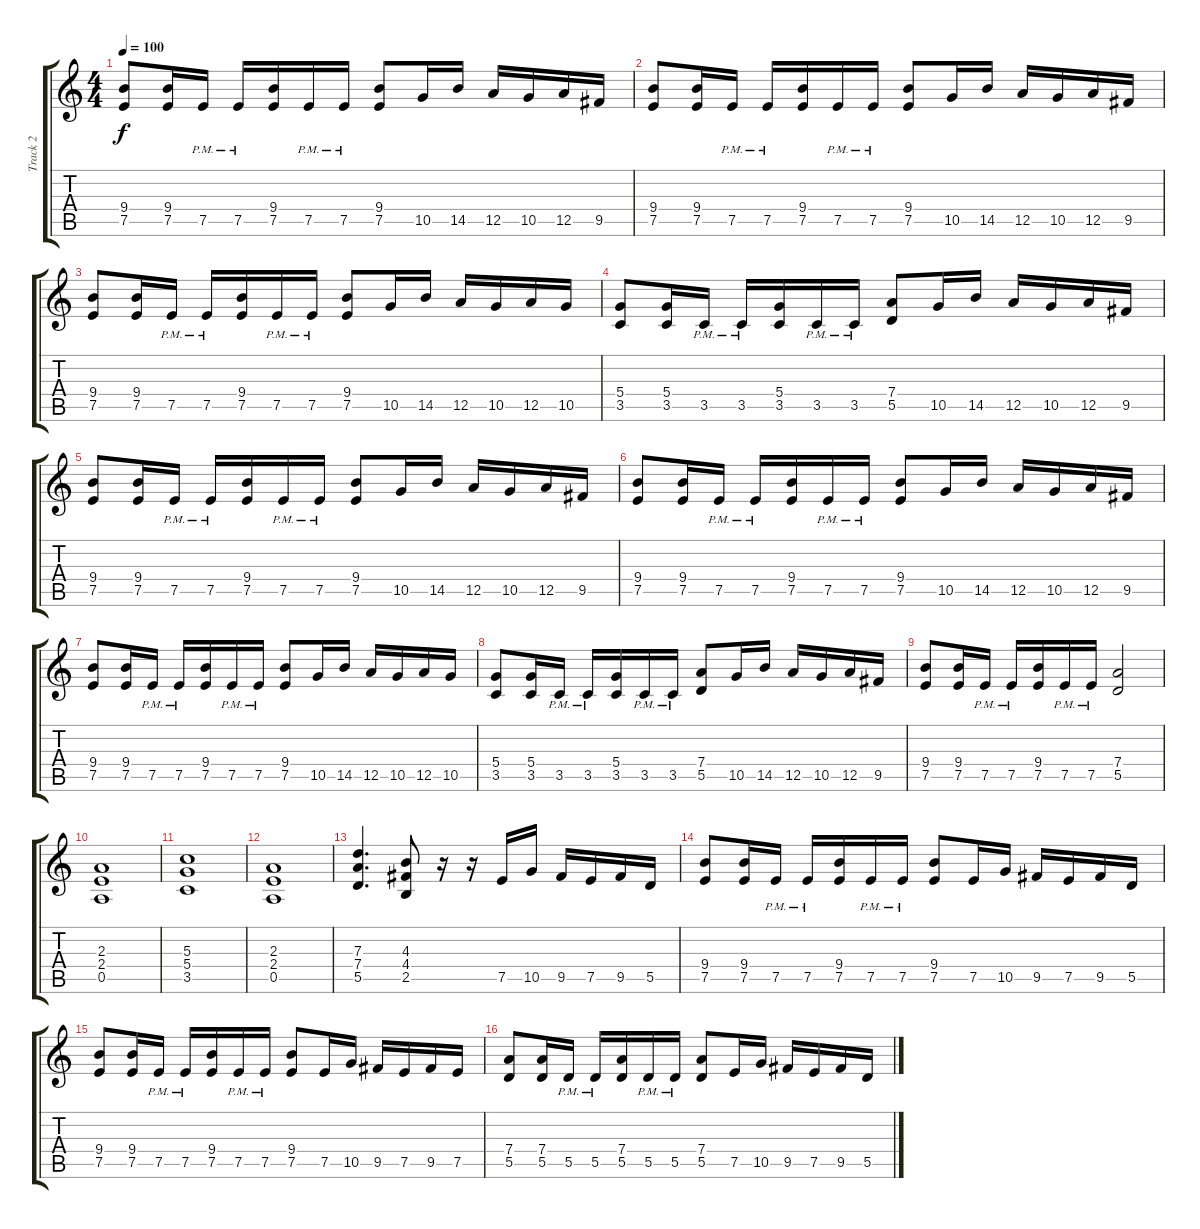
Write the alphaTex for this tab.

\track ("Track 2" "Track 2") {instrument distortionguitar}
\staff {score tabs}
\tuning (E4 B3 G3 D3 A2 E2) {hide}
\ts (4 4)
\tempo 100
\clef g2
\ks c
(9.4 7.5).8{dy f} (9.4 7.5).16 7.5{pm}.16 7.5{pm}.16 (9.4 7.5).16 7.5{pm}.16 7.5{pm}.16 (9.4 7.5).8 10.5.16 14.5.16 12.5.16 10.5.16 12.5.16 9.5.16 |
(9.4 7.5).8 (9.4 7.5).16 7.5{pm}.16 7.5{pm}.16 (9.4 7.5).16 7.5{pm}.16 7.5{pm}.16 (9.4 7.5).8 10.5.16 14.5.16 12.5.16 10.5.16 12.5.16 9.5.16 |
(9.4 7.5).8 (9.4 7.5).16 7.5{pm}.16 7.5{pm}.16 (9.4 7.5).16 7.5{pm}.16 7.5{pm}.16 (9.4 7.5).8 10.5.16 14.5.16 12.5.16 10.5.16 12.5.16 10.5.16 |
(5.4 3.5).8 (5.4 3.5).16 3.5{pm}.16 3.5{pm}.16 (5.4 3.5).16 3.5{pm}.16 3.5{pm}.16 (7.4 5.5).8 10.5.16 14.5.16 12.5.16 10.5.16 12.5.16 9.5.16 |
(9.4 7.5).8 (9.4 7.5).16 7.5{pm}.16 7.5{pm}.16 (9.4 7.5).16 7.5{pm}.16 7.5{pm}.16 (9.4 7.5).8 10.5.16 14.5.16 12.5.16 10.5.16 12.5.16 9.5.16 |
(9.4 7.5).8 (9.4 7.5).16 7.5{pm}.16 7.5{pm}.16 (9.4 7.5).16 7.5{pm}.16 7.5{pm}.16 (9.4 7.5).8 10.5.16 14.5.16 12.5.16 10.5.16 12.5.16 9.5.16 |
(9.4 7.5).8 (9.4 7.5).16 7.5{pm}.16 7.5{pm}.16 (9.4 7.5).16 7.5{pm}.16 7.5{pm}.16 (9.4 7.5).8 10.5.16 14.5.16 12.5.16 10.5.16 12.5.16 10.5.16 |
(5.4 3.5).8 (5.4 3.5).16 3.5{pm}.16 3.5{pm}.16 (5.4 3.5).16 3.5{pm}.16 3.5{pm}.16 (7.4 5.5).8 10.5.16 14.5.16 12.5.16 10.5.16 12.5.16 9.5.16 |
(9.4 7.5).8 (9.4 7.5).16 7.5{pm}.16 7.5{pm}.16 (9.4 7.5).16 7.5{pm}.16 7.5{pm}.16 (7.4 5.5).2 |
(2.3 2.4 0.5).1 |
(5.3 5.4 3.5).1 |
(2.3 2.4 0.5).1 |
(7.3 7.4 5.5).4{d} (4.3 4.4 2.5).8 r.16 r.16 7.5.16 10.5.16 9.5.16 7.5.16 9.5.16 5.5.16 |
(9.4 7.5).8 (9.4 7.5).16 7.5{pm}.16 7.5{pm}.16 (9.4 7.5).16 7.5{pm}.16 7.5{pm}.16 (9.4 7.5).8 7.5.16 10.5.16 9.5.16 7.5.16 9.5.16 5.5.16 |
(9.4 7.5).8 (9.4 7.5).16 7.5{pm}.16 7.5{pm}.16 (9.4 7.5).16 7.5{pm}.16 7.5{pm}.16 (9.4 7.5).8 7.5.16 10.5.16 9.5.16 7.5.16 9.5.16 7.5.16 |
(7.4 5.5).8 (7.4 5.5).16 5.5{pm}.16 5.5{pm}.16 (7.4 5.5).16 5.5{pm}.16 5.5{pm}.16 (7.4 5.5).8 7.5.16 10.5.16 9.5.16 7.5.16 9.5.16 5.5.16
